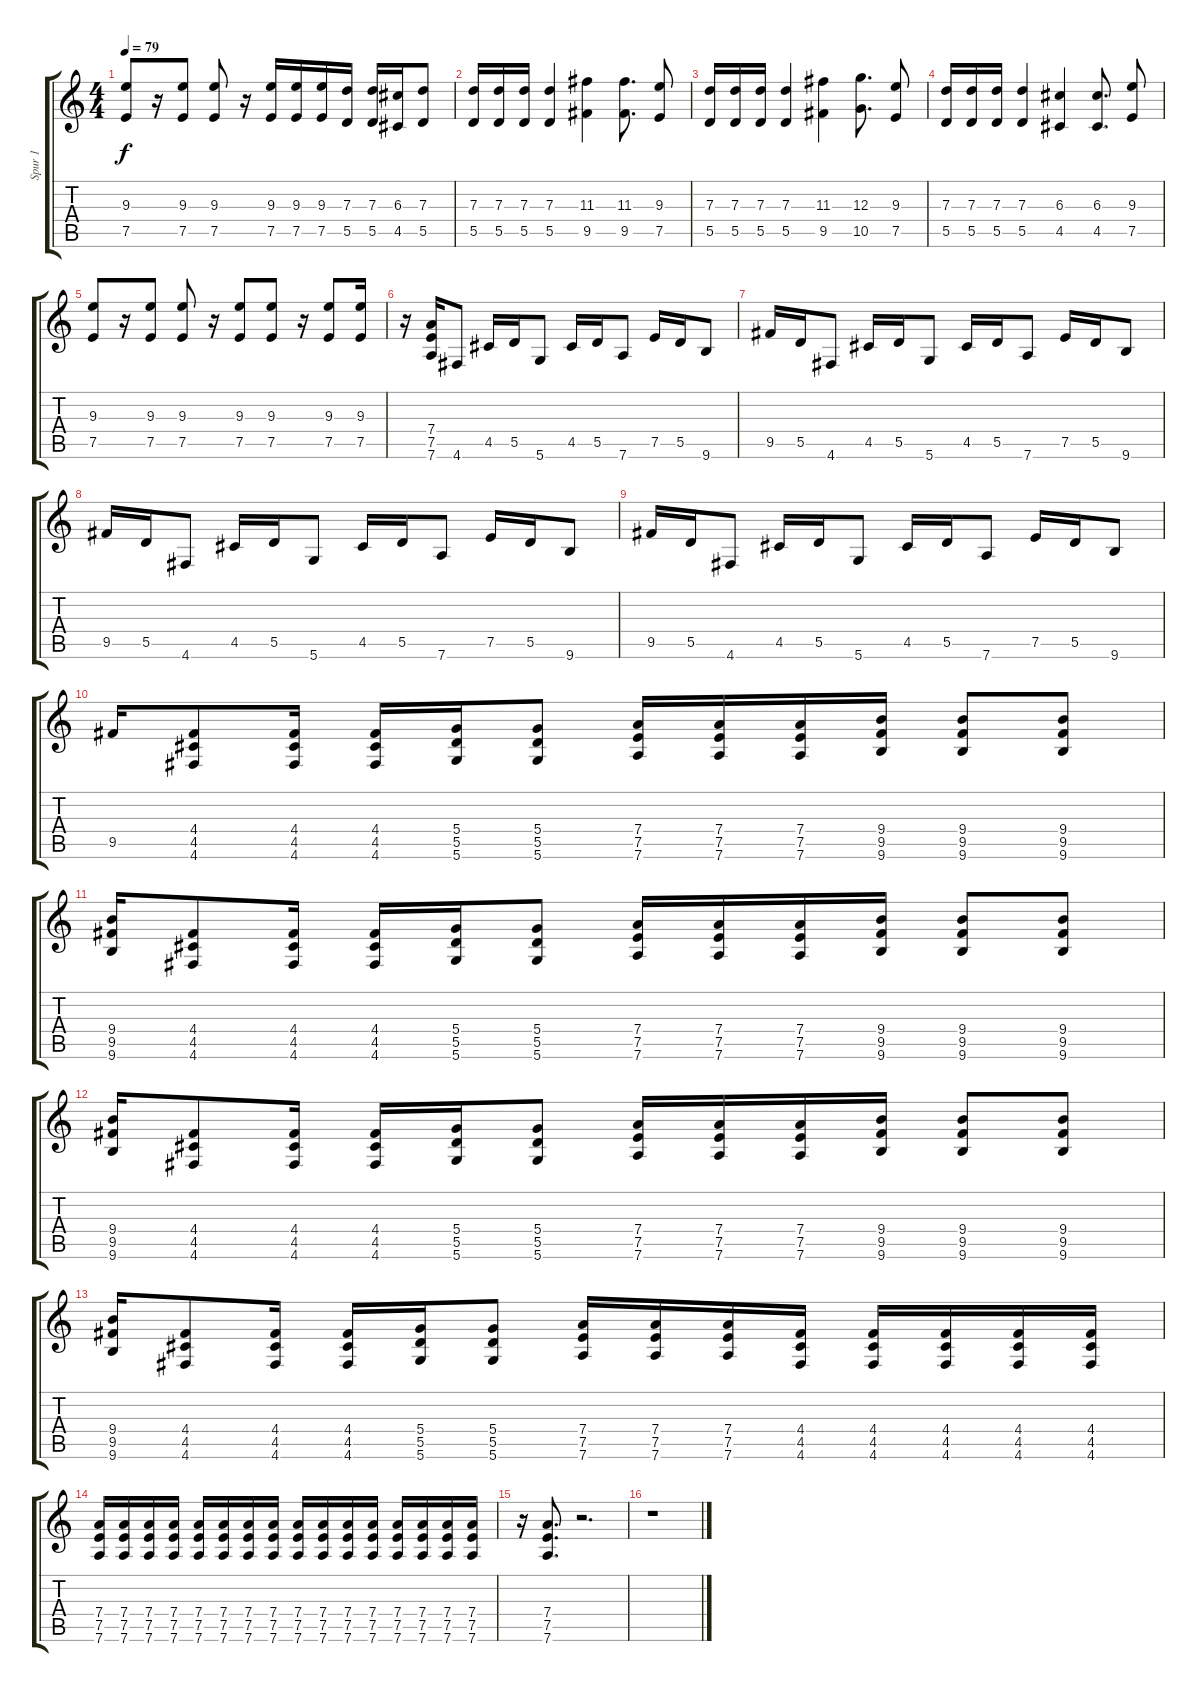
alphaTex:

\track ("Spur 1" "Spur 1") {instrument distortionguitar}
\staff {score tabs}
\tuning (E4 B3 G3 D3 A2 D2) {hide}
\ts (4 4)
\tempo 79
\clef g2
\ks c
(9.3 7.5).8{dy f} r.16 (9.3 7.5).8 (9.3 7.5).8 r.16 (9.3 7.5).16 (9.3 7.5).16 (9.3 7.5).16 (7.3 5.5).16 (7.3 5.5).16 (6.3 4.5).16 (7.3 5.5).8 |
(7.3 5.5).16 (7.3 5.5).16 (7.3 5.5).16 (7.3 5.5).4 (11.3 9.5).4 (11.3 9.5).8{d} (9.3 7.5).8 |
(7.3 5.5).16 (7.3 5.5).16 (7.3 5.5).16 (7.3 5.5).4 (11.3 9.5).4 (12.3 10.5).8{d} (9.3 7.5).8 |
(7.3 5.5).16 (7.3 5.5).16 (7.3 5.5).16 (7.3 5.5).4 (6.3 4.5).4 (6.3 4.5).8{d} (9.3 7.5).8 |
(9.3 7.5).8 r.16 (9.3 7.5).8 (9.3 7.5).8 r.16 (9.3 7.5).8 (9.3 7.5).8 r.16 (9.3 7.5).8 (9.3 7.5).16 |
r.16 (7.4 7.5 7.6).16 4.6.8 4.5.16 5.5.16 5.6.8 4.5.16 5.5.16 7.6.8 7.5.16 5.5.16 9.6.8 |
9.5.16 5.5.16 4.6.8 4.5.16 5.5.16 5.6.8 4.5.16 5.5.16 7.6.8 7.5.16 5.5.16 9.6.8 |
9.5.16 5.5.16 4.6.8 4.5.16 5.5.16 5.6.8 4.5.16 5.5.16 7.6.8 7.5.16 5.5.16 9.6.8 |
9.5.16 5.5.16 4.6.8 4.5.16 5.5.16 5.6.8 4.5.16 5.5.16 7.6.8 7.5.16 5.5.16 9.6.8 |
9.5.16 (4.4 4.5 4.6).8 (4.4 4.5 4.6).16 (4.4 4.5 4.6).16 (5.4 5.5 5.6).16 (5.4 5.5 5.6).8 (7.4 7.5 7.6).16 (7.4 7.5 7.6).16 (7.4 7.5 7.6).16 (9.4 9.5 9.6).16 (9.4 9.5 9.6).8 (9.4 9.5 9.6).8 |
(9.4 9.5 9.6).16 (4.4 4.5 4.6).8 (4.4 4.5 4.6).16 (4.4 4.5 4.6).16 (5.4 5.5 5.6).16 (5.4 5.5 5.6).8 (7.4 7.5 7.6).16 (7.4 7.5 7.6).16 (7.4 7.5 7.6).16 (9.4 9.5 9.6).16 (9.4 9.5 9.6).8 (9.4 9.5 9.6).8 |
(9.4 9.5 9.6).16 (4.4 4.5 4.6).8 (4.4 4.5 4.6).16 (4.4 4.5 4.6).16 (5.4 5.5 5.6).16 (5.4 5.5 5.6).8 (7.4 7.5 7.6).16 (7.4 7.5 7.6).16 (7.4 7.5 7.6).16 (9.4 9.5 9.6).16 (9.4 9.5 9.6).8 (9.4 9.5 9.6).8 |
(9.4 9.5 9.6).16 (4.4 4.5 4.6).8 (4.4 4.5 4.6).16 (4.4 4.5 4.6).16 (5.4 5.5 5.6).16 (5.4 5.5 5.6).8 (7.4 7.5 7.6).16 (7.4 7.5 7.6).16 (7.4 7.5 7.6).16 (4.4 4.5 4.6).16 (4.4 4.5 4.6).16 (4.4 4.5 4.6).16 (4.4 4.5 4.6).16 (4.4 4.5 4.6).16 |
(7.4 7.5 7.6).16 (7.4 7.5 7.6).16 (7.4 7.5 7.6).16 (7.4 7.5 7.6).16 (7.4 7.5 7.6).16 (7.4 7.5 7.6).16 (7.4 7.5 7.6).16 (7.4 7.5 7.6).16 (7.4 7.5 7.6).16 (7.4 7.5 7.6).16 (7.4 7.5 7.6).16 (7.4 7.5 7.6).16 (7.4 7.5 7.6).16 (7.4 7.5 7.6).16 (7.4 7.5 7.6).16 (7.4 7.5 7.6).16 |
r.16 (7.4 7.5 7.6).8{d} r.2{d} |
r.1
